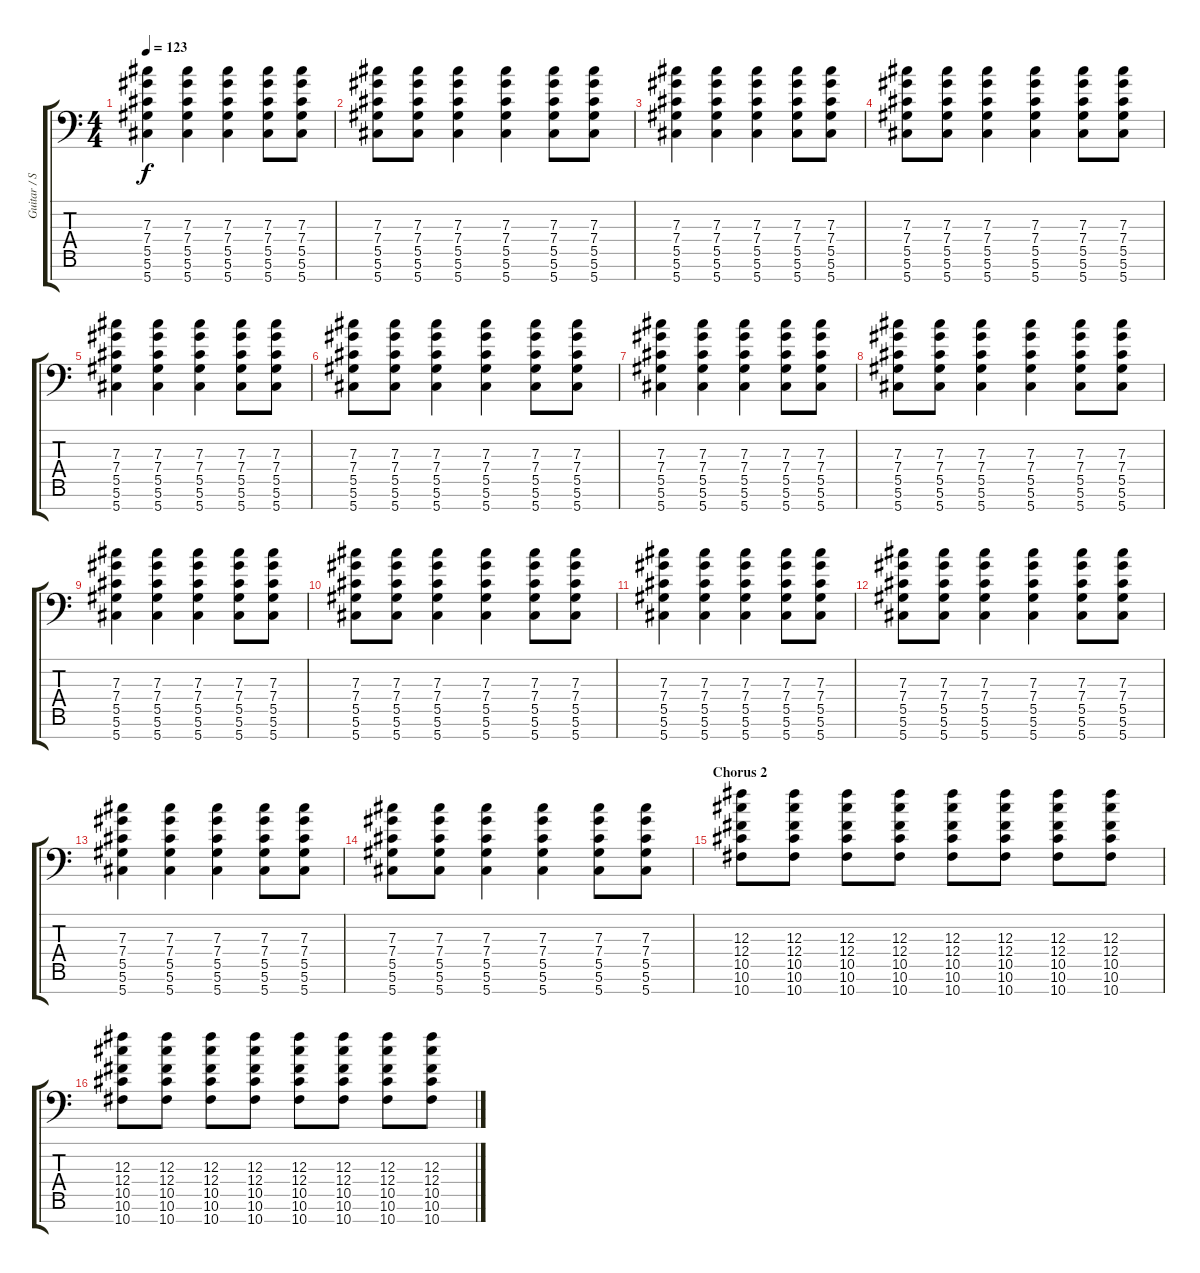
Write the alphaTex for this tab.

\track ("Guitar / Stephen Carpenter" "Guitar / S") {instrument overdrivenguitar}
\staff {score tabs}
\tuning (Eb4 Bb3 Gb3 Db3 Ab2 Eb2 Ab1) {hide}
\ts (4 4)
\tempo 123
\clef f4
\ks c
(7.3 7.4 5.5 5.6 5.7).4{dy f} (7.3 7.4 5.5 5.6 5.7).4 (7.3 7.4 5.5 5.6 5.7).4 (7.3 7.4 5.5 5.6 5.7).8 (7.3 7.4 5.5 5.6 5.7).8 |
(7.3 7.4 5.5 5.6 5.7).8 (7.3 7.4 5.5 5.6 5.7).8 (7.3 7.4 5.5 5.6 5.7).4 (7.3 7.4 5.5 5.6 5.7).4 (7.3 7.4 5.5 5.6 5.7).8 (7.3 7.4 5.5 5.6 5.7).8 |
(7.3 7.4 5.5 5.6 5.7).4 (7.3 7.4 5.5 5.6 5.7).4 (7.3 7.4 5.5 5.6 5.7).4 (7.3 7.4 5.5 5.6 5.7).8 (7.3 7.4 5.5 5.6 5.7).8 |
(7.3 7.4 5.5 5.6 5.7).8 (7.3 7.4 5.5 5.6 5.7).8 (7.3 7.4 5.5 5.6 5.7).4 (7.3 7.4 5.5 5.6 5.7).4 (7.3 7.4 5.5 5.6 5.7).8 (7.3 7.4 5.5 5.6 5.7).8 |
(7.3 7.4 5.5 5.6 5.7).4 (7.3 7.4 5.5 5.6 5.7).4 (7.3 7.4 5.5 5.6 5.7).4 (7.3 7.4 5.5 5.6 5.7).8 (7.3 7.4 5.5 5.6 5.7).8 |
(7.3 7.4 5.5 5.6 5.7).8 (7.3 7.4 5.5 5.6 5.7).8 (7.3 7.4 5.5 5.6 5.7).4 (7.3 7.4 5.5 5.6 5.7).4 (7.3 7.4 5.5 5.6 5.7).8 (7.3 7.4 5.5 5.6 5.7).8 |
(7.3 7.4 5.5 5.6 5.7).4 (7.3 7.4 5.5 5.6 5.7).4 (7.3 7.4 5.5 5.6 5.7).4 (7.3 7.4 5.5 5.6 5.7).8 (7.3 7.4 5.5 5.6 5.7).8 |
(7.3 7.4 5.5 5.6 5.7).8 (7.3 7.4 5.5 5.6 5.7).8 (7.3 7.4 5.5 5.6 5.7).4 (7.3 7.4 5.5 5.6 5.7).4 (7.3 7.4 5.5 5.6 5.7).8 (7.3 7.4 5.5 5.6 5.7).8 |
(7.3 7.4 5.5 5.6 5.7).4 (7.3 7.4 5.5 5.6 5.7).4 (7.3 7.4 5.5 5.6 5.7).4 (7.3 7.4 5.5 5.6 5.7).8 (7.3 7.4 5.5 5.6 5.7).8 |
(7.3 7.4 5.5 5.6 5.7).8 (7.3 7.4 5.5 5.6 5.7).8 (7.3 7.4 5.5 5.6 5.7).4 (7.3 7.4 5.5 5.6 5.7).4 (7.3 7.4 5.5 5.6 5.7).8 (7.3 7.4 5.5 5.6 5.7).8 |
(7.3 7.4 5.5 5.6 5.7).4 (7.3 7.4 5.5 5.6 5.7).4 (7.3 7.4 5.5 5.6 5.7).4 (7.3 7.4 5.5 5.6 5.7).8 (7.3 7.4 5.5 5.6 5.7).8 |
(7.3 7.4 5.5 5.6 5.7).8 (7.3 7.4 5.5 5.6 5.7).8 (7.3 7.4 5.5 5.6 5.7).4 (7.3 7.4 5.5 5.6 5.7).4 (7.3 7.4 5.5 5.6 5.7).8 (7.3 7.4 5.5 5.6 5.7).8 |
(7.3 7.4 5.5 5.6 5.7).4 (7.3 7.4 5.5 5.6 5.7).4 (7.3 7.4 5.5 5.6 5.7).4 (7.3 7.4 5.5 5.6 5.7).8 (7.3 7.4 5.5 5.6 5.7).8 |
(7.3 7.4 5.5 5.6 5.7).8 (7.3 7.4 5.5 5.6 5.7).8 (7.3 7.4 5.5 5.6 5.7).4 (7.3 7.4 5.5 5.6 5.7).4 (7.3 7.4 5.5 5.6 5.7).8 (7.3 7.4 5.5 5.6 5.7).8 |
\section ("" "Chorus 2")
(12.3 12.4 10.5 10.6 10.7).8 (12.3 12.4 10.5 10.6 10.7).8 (12.3 12.4 10.5 10.6 10.7).8 (12.3 12.4 10.5 10.6 10.7).8 (12.3 12.4 10.5 10.6 10.7).8 (12.3 12.4 10.5 10.6 10.7).8 (12.3 12.4 10.5 10.6 10.7).8 (12.3 12.4 10.5 10.6 10.7).8 |
(12.3 12.4 10.5 10.6 10.7).8 (12.3 12.4 10.5 10.6 10.7).8 (12.3 12.4 10.5 10.6 10.7).8 (12.3 12.4 10.5 10.6 10.7).8 (12.3 12.4 10.5 10.6 10.7).8 (12.3 12.4 10.5 10.6 10.7).8 (12.3 12.4 10.5 10.6 10.7).8 (12.3 12.4 10.5 10.6 10.7).8
